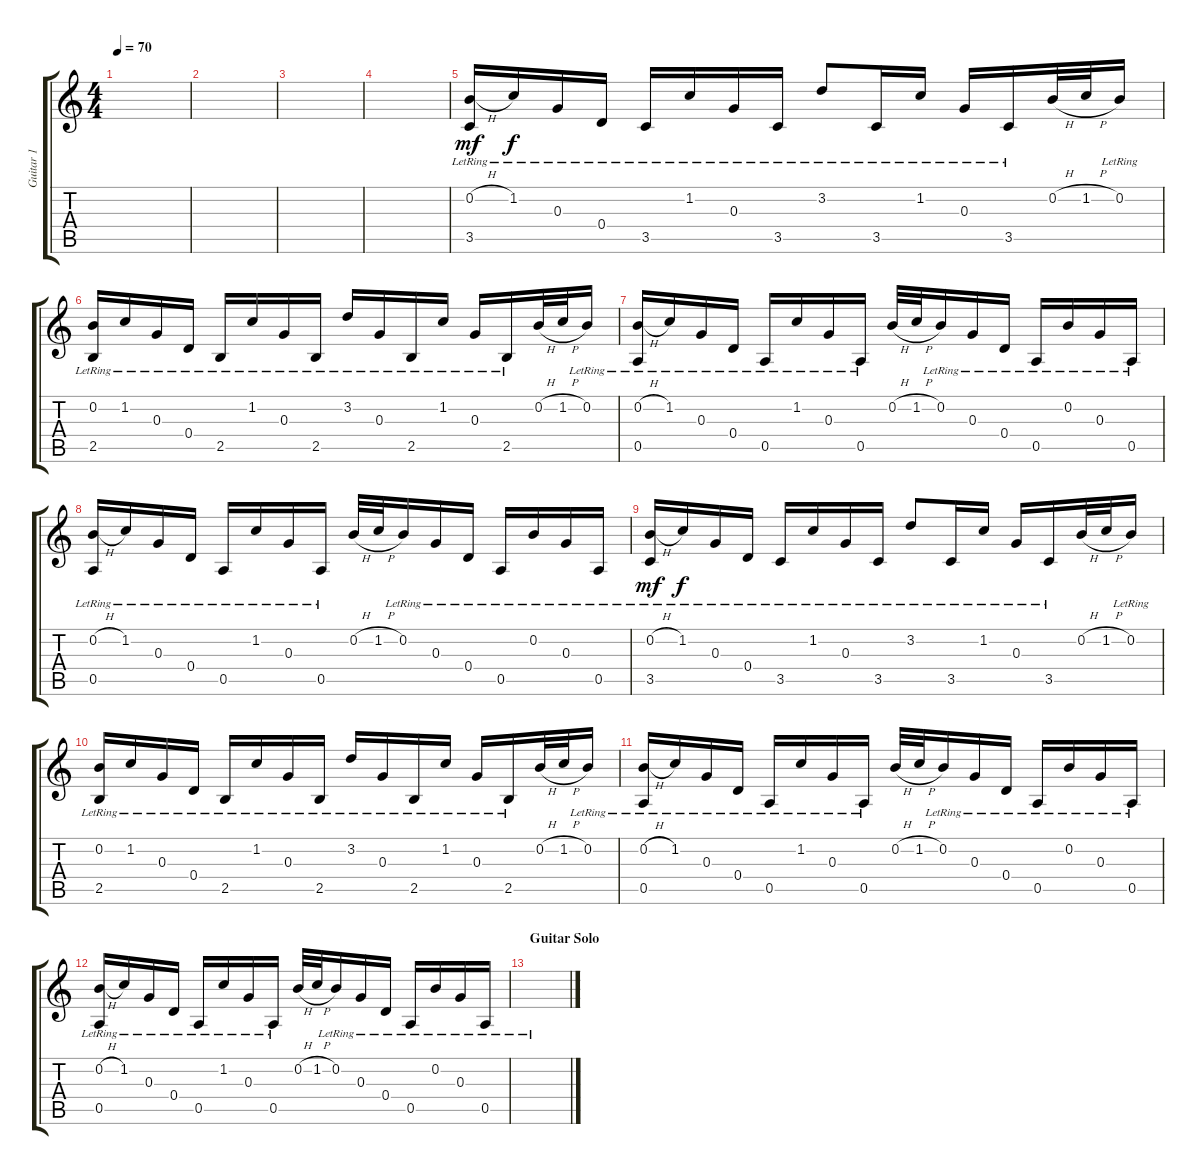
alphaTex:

\track ("Guitar 1" "Guitar 1") {instrument electricguitarjazz}
\staff {score tabs}
\tuning (E4 B3 G3 D3 A2 D2) {hide}
\ts (4 4)
\tempo 70
\clef g2
\ks c
|
|
|
|
(0.2{h} 3.5{lr}).16{dy mf} 1.2{lr}.16{dy f} 0.3{lr}.16 0.4{lr}.16 3.5{lr}.16 1.2{lr}.16 0.3{lr}.16 3.5{lr}.16 3.2{lr}.8 3.5{lr}.16 1.2{lr}.16 0.3{lr}.16 3.5{lr}.16 0.2{h}.32 1.2{h}.32 0.2{lr}.16 |
(0.2{lr} 2.5{lr}).16 1.2{lr}.16 0.3{lr}.16 0.4{lr}.16 2.5{lr}.16 1.2{lr}.16 0.3{lr}.16 2.5{lr}.16 3.2{lr}.16 0.3{lr}.16 2.5{lr}.16 1.2{lr}.16 0.3{lr}.16 2.5{lr}.16 0.2{h}.32 1.2{h}.32 0.2{lr}.16 |
(0.2{h} 0.5{lr}).16 1.2{lr}.16 0.3{lr}.16 0.4{lr}.16 0.5{lr}.16 1.2{lr}.16 0.3{lr}.16 0.5{lr}.16 0.2{h}.32 1.2{h}.32 0.2{lr}.16 0.3{lr}.16 0.4{lr}.16 0.5{lr}.16 0.2{lr}.16 0.3{lr}.16 0.5{lr}.16 |
(0.2{h} 0.5{lr}).16 1.2{lr}.16 0.3{lr}.16 0.4{lr}.16 0.5{lr}.16 1.2{lr}.16 0.3{lr}.16 0.5{lr}.16 0.2{h}.32 1.2{h}.32 0.2{lr}.16 0.3{lr}.16 0.4{lr}.16 0.5{lr}.16 0.2{lr}.16 0.3{lr}.16 0.5{lr}.16 |
(0.2{h} 3.5{lr}).16{dy mf} 1.2{lr}.16{dy f} 0.3{lr}.16 0.4{lr}.16 3.5{lr}.16 1.2{lr}.16 0.3{lr}.16 3.5{lr}.16 3.2{lr}.8 3.5{lr}.16 1.2{lr}.16 0.3{lr}.16 3.5{lr}.16 0.2{h}.32 1.2{h}.32 0.2{lr}.16 |
(0.2{lr} 2.5{lr}).16 1.2{lr}.16 0.3{lr}.16 0.4{lr}.16 2.5{lr}.16 1.2{lr}.16 0.3{lr}.16 2.5{lr}.16 3.2{lr}.16 0.3{lr}.16 2.5{lr}.16 1.2{lr}.16 0.3{lr}.16 2.5{lr}.16 0.2{h}.32 1.2{h}.32 0.2{lr}.16 |
(0.2{h} 0.5{lr}).16 1.2{lr}.16 0.3{lr}.16 0.4{lr}.16 0.5{lr}.16 1.2{lr}.16 0.3{lr}.16 0.5{lr}.16 0.2{h}.32 1.2{h}.32 0.2{lr}.16 0.3{lr}.16 0.4{lr}.16 0.5{lr}.16 0.2{lr}.16 0.3{lr}.16 0.5{lr}.16 |
(0.2{h} 0.5{lr}).16 1.2{lr}.16 0.3{lr}.16 0.4{lr}.16 0.5{lr}.16 1.2{lr}.16 0.3{lr}.16 0.5{lr}.16 0.2{h}.32 1.2{h}.32 0.2{lr}.16 0.3{lr}.16 0.4{lr}.16 0.5{lr}.16 0.2{lr}.16 0.3{lr}.16 0.5{lr}.16 |
\section ("" "Guitar Solo")
